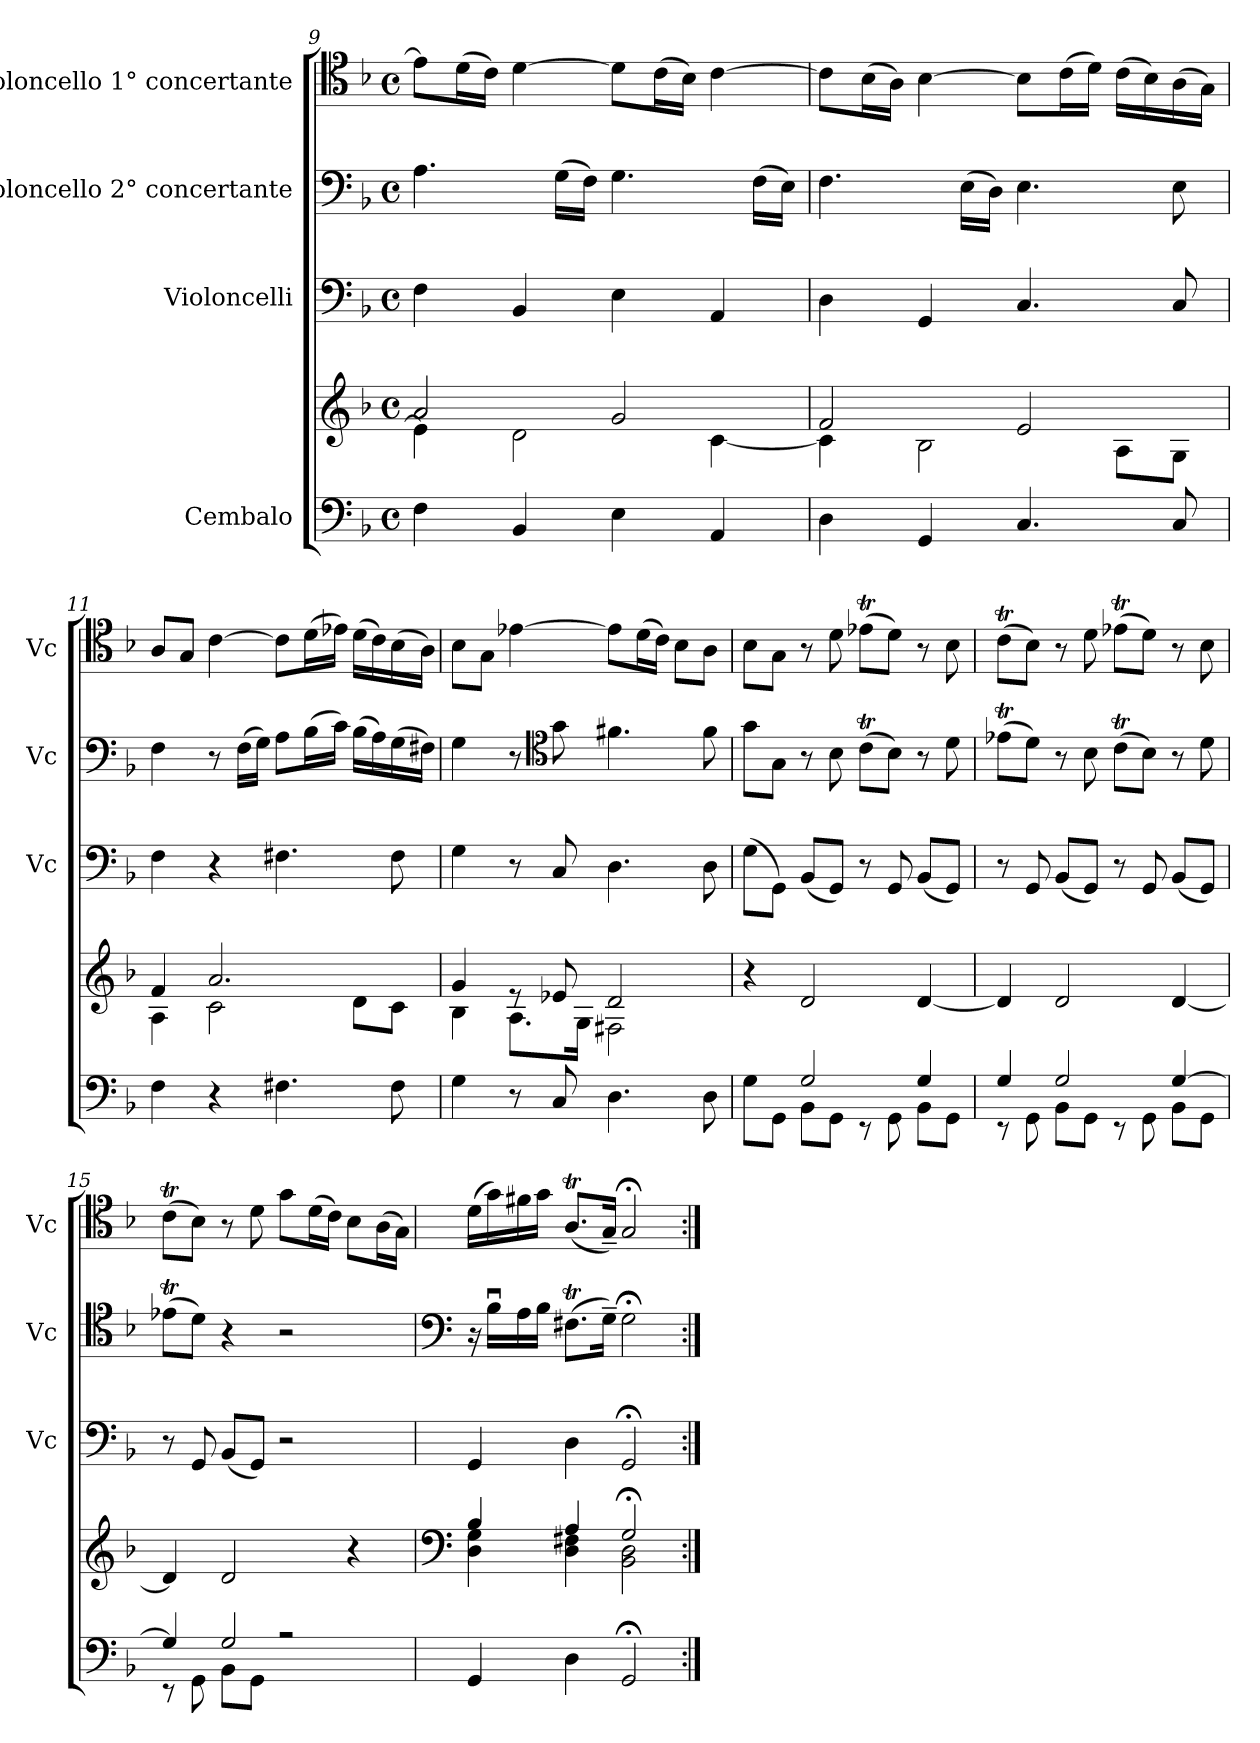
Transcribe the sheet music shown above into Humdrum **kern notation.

**kern	**kern	**kern	**kern	**kern
*part4	*part4	*part3	*part2	*part1
*staff5	*staff4	*staff3	*staff2	*staff1
*I"Cembalo	*	*I"Violoncelli	*I"Violoncello 2° concertante	*I"Violoncello 1° concertante
*	*	*I'Vc	*I'Vc	*I'Vc
*clefF4	*clefG2	*clefF4	*clefF4	*clefC4
*k[b-]	*k[b-]	*k[b-]	*k[b-]	*k[b-]
*M4/4	*M4/4	*M4/4	*M4/4	*M4/4
*met(c)	*met(c)	*met(c)	*met(c)	*met(c)
=9	=9	=9	=9	=9
*	*^	*	*	*
4F\	2a!/	4e!\]	4F\	4.A\	8e\L]
.	.	.	.	.	(>16d\L
.	.	.	.	.	16c\JJ)
4BB-/	.	2d!\	4BB-/	.	[4d\
.	.	.	.	(>16G\LL	.
.	.	.	.	16F\JJ)	.
4E\	2g!/	.	4E\	4.G\	8d\L]
.	.	.	.	.	(>16c\L
.	.	.	.	.	16B-\JJ)
4AA/	.	[4c!\	4AA/	.	[4c\
.	.	.	.	(>16F\LL	.
.	.	.	.	16E\JJ)	.
=10	=10	=10	=10	=10	=10
4D\	2f!/	4c!\]	4D\	4.F\	8c\L]
.	.	.	.	.	(>16B-\L
.	.	.	.	.	16A\JJ)
4GG/	.	2B-!\	4GG/	.	[4B-\
.	.	.	.	(>16E\LL	.
.	.	.	.	16D\JJ)	.
4.C/	2e!/	.	4.C/	4.E\	8B-\L]
.	.	.	.	.	(>16c\L
.	.	.	.	.	16d\JJ)
.	.	8A!\L	.	.	(>16c\LL
.	.	.	.	.	16B-\)
8C/	.	8G!\J	8C/	8E\	(>16A\
.	.	.	.	.	16G\JJ)
!!LO:LB:g=z
=11	=11	=11	=11	=11	=11
4F\	4f!/	4A!\	4F\	4F\	8A/L
.	.	.	.	.	8G/J
4r	2.a!/	2c!\	4r	8r	[4c\
.	.	.	.	(>16F\LL	.
.	.	.	.	16G\JJ)	.
4.F#X\	.	.	4.F#X\	8A\L	8c\L]
.	.	.	.	(>16B-\L	(>16d\L
.	.	.	.	16c\JJ)	16e-X\JJ)
.	.	8d!\L	.	(>16B-\LL	(>16d\LL
.	.	.	.	16A\)	16c\)
8F#\	.	8c!\J	8F#\	(>16G\	(>16B-\
.	.	.	.	16F#X\JJ)	16A\JJ)
=12	=12	=12	=12	=12	=12
4G\	4g!/	4B-!\	4G\	4G\	8B-\L
.	.	.	.	.	8G\J
8r	8re	8.A!\L	8r	8r	[4e-X\
*	*	*	*	*clefC4	*
8C/	8e-X!/	.	8C/	8g\	.
.	.	16G!\Jk	.	.	.
4.D\	2d!/	2F#X!\	4.D\	4.f#X\	8e-\L]
.	.	.	.	.	(>16d\L
.	.	.	.	.	16c\JJ)
.	.	.	.	.	8B-\L
8D\	.	.	8D\	8f#\	8A\J
*	*v	*v	*	*	*
=13	=13	=13	=13	=13
*^	*	*	*	*
8G\L	4ryy	4r	(>8G\L	8g\L	8B-\L
8GG\J	.	.	8GG\J)	8G\J	8G\J
8BB-\L	2G/	2d!/	(<8BB-/L	8r	8r
8GG\J	.	.	8GG/J)	8B-\	8d\
8rEE	.	.	8r	(>8cT\L	(>8e-XT\L
8GG\	.	.	8GG/	8B-\J)	8d\J)
8BB-\L	4G/	[4d!/	(<8BB-/L	8r	8r
8GG\J	.	.	8GG/J)	8d\	8B-\
!!LO:LB:g=z
=14	=14	=14	=14	=14	=14
4G!/	8r	4d!/]	8r	(>8e-XT\L	(>8cT\L
.	8GG\	.	8GG/	8d\J)	8B-\J)
2G!/	8BB-\L	2d!/	(<8BB-/L	8r	8r
.	8GG\J	.	8GG/J)	8B-\	8d\
.	8r	.	8r	(>8cT\L	(>8e-XT\L
.	8GG\	.	8GG/	8B-\J)	8d\J)
[4G!/	8BB-\L	[4d!/	(<8BB-/L	8r	8r
.	8GG\J	.	8GG/J)	8d\	8B-\
=15	=15	=15	=15	=15	=15
4G!/]	8r	4d!/]	8r	(>8e-XT\L	(>8cT\L
.	8GG\	.	8GG/	8d\J)	8B-\J)
2G!/	8BB-\L	2d!/	(<8BB-/L	4r	8r
.	8GG\J	.	8GG/J)	.	8d\
.	2rA	.	2r	2r	8g\L
.	.	.	.	.	(>16d\L
.	.	.	.	.	16c\JJ)
4ryy	.	4r	.	.	8B-\L
.	.	.	.	.	(>16A\L
.	.	.	.	.	16G\JJ)
*v	*v	*	*	*	*
=16	=16	=16	=16	=16
*	*clefF4	*	*clefF4	*
*	*^	*	*	*
4GG/	4B-!/	4D!\ 4G!\	4GG/	16r	(>16d\LL
.	.	.	.	16B-u\LL	16g\)
.	.	.	.	16A\	16f#X\
.	.	.	.	16B-\JJ	16g\JJ
4D\	4A!/	4D!\ 4F#X!\	4D\	(>8.F#Xt\L	(<8.At/L
.	.	.	.	16G~\Jk)	16G~/Jk)
2GG;</	2G;<!/	2BB-!\ 2D!\	2GG;</	2G;<\	2G;</
*	*v	*v	*	*	*
=:|!	=:|!	=:|!	=:|!	=:|!
*-	*-	*-	*-	*-
